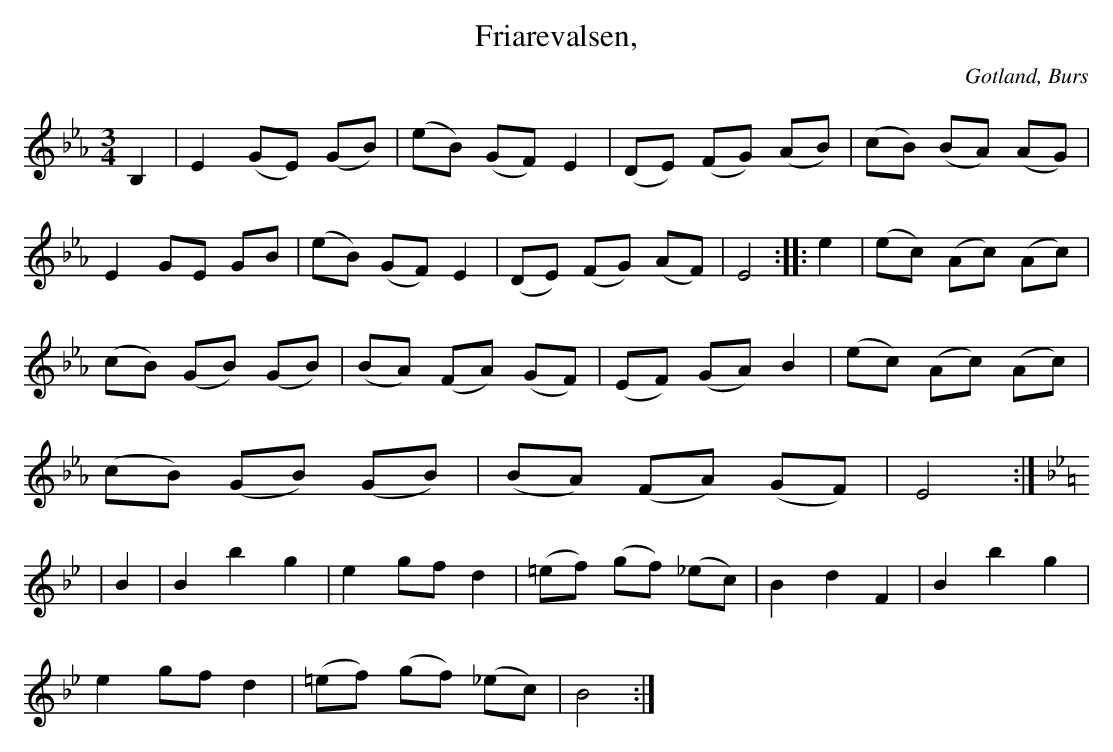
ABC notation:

X:1
T:Friarevalsen,
flickans jakande svar; tredje reprisen friarens gl\"adje \"over den \
lyckliga utg\aangen.
O:Gotland, Burs
M:3/4
L:1/8
K:Eb
B,2|E2 (GE) (GB)|(eB) (GF) E2|(DE) (FG) (AB)|(cB) (BA) (AG)|
E2 GE GB|(eB) (GF) E2|(DE) (FG) (AF)|E4::e2|(ec) (Ac) (Ac)|
(cB) (GB) (GB)|(BA) (FA) (GF)|(EF) (GA) B2|(ec) (Ac) (Ac)|
(cB) (GB) (GB)|(BA) (FA) (GF)|E4:|
K:Bb
|B2|B2 b2 g2|e2 gf d2|(=ef) (gf) (_ec)|B2 d2 F2|B2 b2 g2|
e2 gf d2|(=ef) (gf) (_ec)|B4:|
